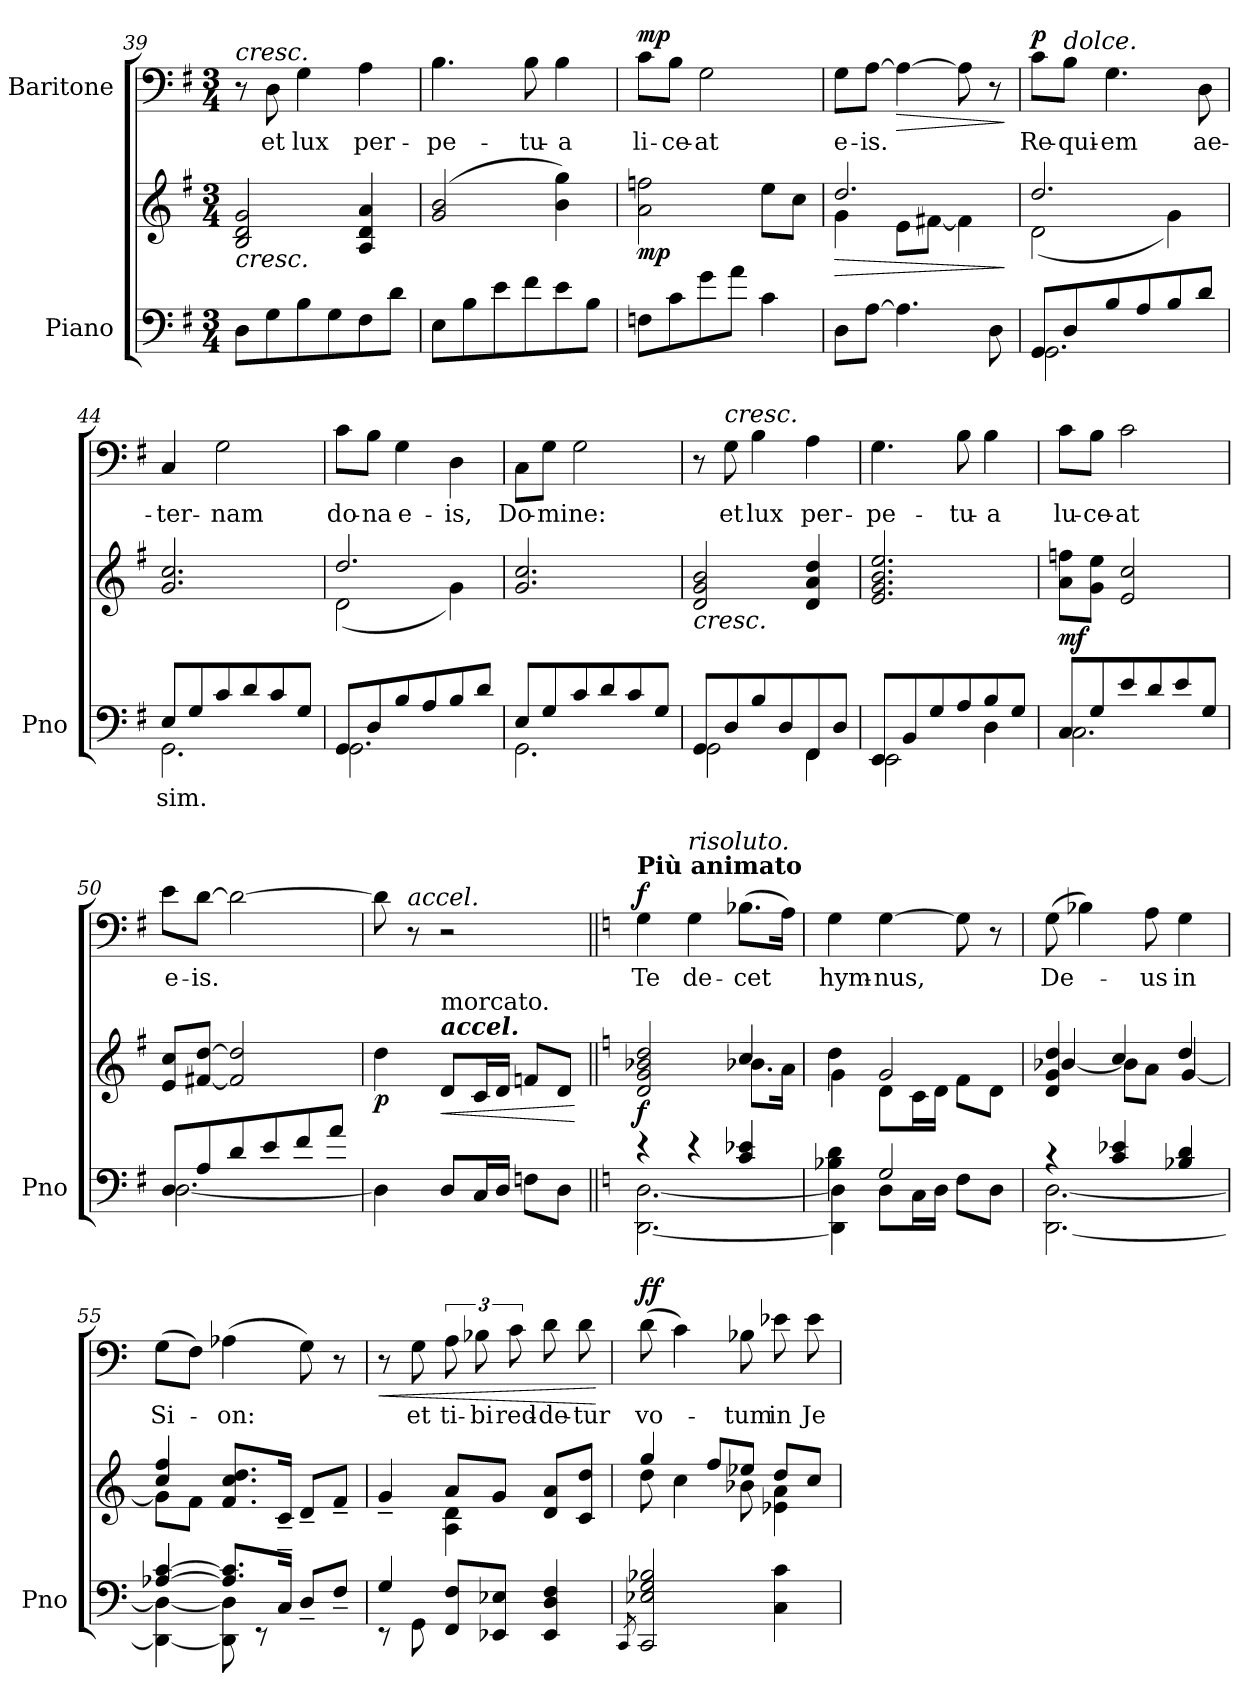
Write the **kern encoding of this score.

**kern	**text	**kern	**dynam	**kern	**text	**dynam
*part2	*part2	*part2	*part2	*part1	*part1	*part1
*staff3	*staff3	*staff2	*staff2/3	*staff1	*staff1	*staff1
*I"Piano	*	*	*	*I"Baritone	*	*
*I'Pno	*	*	*	*	*	*
*clefF4	*	*clefG2	*	*clefF4	*	*
*k[f#]	*	*k[f#]	*	*k[f#]	*	*
*M3/4	*	*M3/4	*	*M3/4	*	*
=39	=39	=39	=39	=39	=39	=39
!	!	!	!	!LO:TX:a:i:t=cresc.	!	!
!	!	!LO:TX:b:i:t=cresc.	!	!	!	!
8D\L	.	2B/ 2d/ 2g/	.	8r	.	.
!	!	!	!	!	!LO:LY:b	!
8G\	.	.	.	8D\	et	.
!	!	!	!	!	!LO:LY:b	!
8B\	.	.	.	4G\	lux	.
8G\	.	.	.	.	.	.
!	!	!	!	!	!LO:LY:b	!
8F#\	.	4A/ 4d/ 4a/	.	4A\	per-	.
8d\J	.	.	.	.	.	.
=40	=40	=40	=40	=40	=40	=40
!	!	!	!	!	!LO:LY:b	!
8E\L	.	(>2g/ 2b/	.	4.B\	-pe-	.
8B\	.	.	.	.	.	.
8e\	.	.	.	.	.	.
!	!	!	!	!	!LO:LY:b	!
8f#\	.	.	.	8B\	-tu-	.
!	!	!	!	!	!LO:LY:b	!
8e\	.	4b\ 4gg\)	.	4B\	-a	.
8B\J	.	.	.	.	.	.
=41	=41	=41	=41	=41	=41	=41
!	!	!	!LO:DY:b	!	!LO:LY:b	!LO:DY:a
8Fn\L	.	2a\ 2ffn\	mp	8c\L	li-	mp
!	!	!	!	!	!LO:LY:b	!
8c\	.	.	.	8B\J	-ce-	.
!	!	!	!	!	!LO:LY:b	!
8g\	.	.	.	2G\	-at	.
8a\J	.	.	.	.	.	.
4c\	.	8ee\L	.	.	.	.
.	.	8cc\J	.	.	.	.
=42	=42	=42	=42	=42	=42	=42
!	!	!	!LO:HP:b	!	!LO:LY:b	!
*	*	*^	*	*	*	*
8D\L	.	2.dd/	4g\	>	8G\L	e-	.
!	!	!	!	!	!	!LO:LY:b	!
[8A\J	.	.	.	.	[8A\J	-is.	.
!	!	!	!	!	!	!	!LO:HP:b
4.A\]	.	.	8e\L	.	4A\_	.	>
.	.	.	[8f#X\J	.	.	.	.
.	.	.	4f#\]	.	8A\]	.	.
8D\	.	.	.	.	8r	.	.
*	*	*v	*v	*	*	*	*
.	.	.	]	.	.	]
!!LO:LB:g=z
=43	=43	=43	=43	=43	=43	=43
*^	*	*^	*	*	*	*
!	!	!	!	!	!	!	!LO:LY:b	!LO:DY:a
8GG/L	2.GG\	.	2.dd/	(<2d\	.	8c\L	Re-	p
!	!	!	!	!	!	!LO:TX:a:i:t=dolce.	!	!
!	!	!	!	!	!	!	!LO:LY:b	!
8D/	.	.	.	.	.	8B\J	-qui-	.
!	!	!	!	!	!	!	!LO:LY:b	!
8B/	.	.	.	.	.	4.G\	-em	.
8A/	.	.	.	.	.	.	.	.
8B/	.	.	.	4g\)	.	.	.	.
!	!	!	!	!	!	!	!LO:LY:b	!
8d/J	.	.	.	.	.	8D\	ae-	.
*	*	*	*v	*v	*	*	*	*
=44	=44	=44	=44	=44	=44	=44	=44
!	!	!LO:LY:b	!	!	!	!LO:LY:b	!
8E/L	2.GG\	sim.	2.g/ 2.cc/	.	4C/	-ter-	.
8G/	.	.	.	.	.	.	.
!	!	!	!	!	!	!LO:LY:b	!
8c/	.	.	.	.	2G\	-nam	.
8d/	.	.	.	.	.	.	.
8c/	.	.	.	.	.	.	.
8G/J	.	.	.	.	.	.	.
=45	=45	=45	=45	=45	=45	=45	=45
*	*	*	*^	*	*	*	*
!	!	!	!	!	!	!	!LO:LY:b	!
8GG/L	2.GG\	.	2.dd/	(<2d\	.	8c\L	do-	.
!	!	!	!	!	!	!	!LO:LY:b	!
8D/	.	.	.	.	.	8B\J	-na	.
!	!	!	!	!	!	!	!LO:LY:b	!
8B/	.	.	.	.	.	4G\	e-	.
8A/	.	.	.	.	.	.	.	.
!	!	!	!	!	!	!	!LO:LY:b	!
8B/	.	.	.	4g\)	.	4D\	-is,	.
8d/J	.	.	.	.	.	.	.	.
*	*	*	*v	*v	*	*	*	*
=46	=46	=46	=46	=46	=46	=46	=46
!	!	!	!	!	!	!LO:LY:b	!
8E/L	2.GG\	.	2.g/ 2.cc/	.	8C\L	Do-	.
!	!	!	!	!	!	!LO:LY:b	!
8G/	.	.	.	.	8G\J	-mi	.
!	!	!	!	!	!	!LO:LY:b	!
8c/	.	.	.	.	2G\	ne:	.
8d/	.	.	.	.	.	.	.
8c/	.	.	.	.	.	.	.
8G/J	.	.	.	.	.	.	.
=47	=47	=47	=47	=47	=47	=47	=47
!	!	!	!LO:TX:b:i:t=cresc.	!	!	!	!
8GG/L	2GG\	.	2d/ 2g/ 2b/	.	8r	.	.
!	!	!	!	!	!LO:TX:a:i:t=cresc.	!	!
!	!	!	!	!	!	!LO:LY:b	!
8D/	.	.	.	.	8G\	et	.
!	!	!	!	!	!	!LO:LY:b	!
8B/	.	.	.	.	4B\	lux	.
8D/	.	.	.	.	.	.	.
!	!	!	!	!	!	!LO:LY:b	!
8FF#/	4FF#\	.	4d/ 4a/ 4dd/	.	4A\	per-	.
8D/J	.	.	.	.	.	.	.
!!LO:PB:g=z
=48	=48	=48	=48	=48	=48	=48	=48
!	!	!	!	!	!	!LO:LY:b	!
8EE/L	2EE\	.	2.e/ 2.g/ 2.b/ 2.ee/	.	4.G\	-pe-	.
8BB/	.	.	.	.	.	.	.
8G/	.	.	.	.	.	.	.
!	!	!	!	!	!	!LO:LY:b	!
8A/	.	.	.	.	8B\	-tu-	.
!	!	!	!	!	!	!LO:LY:b	!
8B/	4D\	.	.	.	4B\	-a	.
8G/J	.	.	.	.	.	.	.
=49	=49	=49	=49	=49	=49	=49	=49
!	!	!	!	!LO:DY:b	!	!LO:LY:b	!
8C/L	2.C\	.	8a\ 8ffn\L	mf	8c\L	lu-	.
!	!	!	!	!	!	!LO:LY:b	!
8G/	.	.	8g\ 8ee\J	.	8B\J	-ce-	.
!	!	!	!	!	!	!LO:LY:b	!
8e/	.	.	2e/ 2cc/	.	2c\	-at	.
8d/	.	.	.	.	.	.	.
8e/	.	.	.	.	.	.	.
8G/J	.	.	.	.	.	.	.
=50	=50	=50	=50	=50	=50	=50	=50
!	!	!	!	!	!	!LO:LY:b	!
8D/L	[2.D\	.	8e/ 8cc/L	.	8e\L	e-	.
!	!	!	!	!	!	!LO:LY:b	!
8A/	.	.	[8f#X/ [8dd/J	.	[8d\J	-is.	.
8d/	.	.	2f#/] 2dd/]	.	2d\_	.	.
8e/	.	.	.	.	.	.	.
8f#/	.	.	.	.	.	.	.
8a/J	.	.	.	.	.	.	.
*v	*v	*	*	*	*	*	*
=51	=51	=51	=51	=51	=51	=51
!	!	!	!LO:DY:b	!	!	!
4D\]	.	4dd\	p	8d\]	.	.
!	!	!	!	!LO:TX:a:i:t=accel.	!	!
.	.	.	.	8r	.	.
!	!	!LO:TX:a:Bi:t=accel.	!	!	!	!
!	!	!LO:TX:a:t=morcato.	!	!	!	!
!	!	!	!LO:HP:b	!	!	!
8D/L	.	8d/L	<	2r	.	.
16C/L	.	16c/L	.	.	.	.
16D/JJ	.	16d/JJ	.	.	.	.
8Fn\L	.	8fn/L	.	.	.	.
8D\J	.	8d/J	.	.	.	.
.	.	.	[	.	.	.
=52||	=52||	=52||	=52||	=52||	=52||	=52||
*k[]	*	*k[]	*	*k[]	*	*
*	*	*	*	*MM76	*	*
*^	*	*^	*	*	*	*
!	!	!	!	!	!	!LO:TX:a:B:t=Più animato	!	!
!	!	!	!	!	!LO:DY:b	!	!LO:LY:b	!LO:DY:a
4r	[2.DD\ [2.D\	.	2d/ 2g/ 2b-X/ 2dd/	2ryy	f	4G\	Te	f
!	!	!	!	!	!	!LO:TX:a:i:t=risoluto.	!	!
!	!	!	!	!	!	!	!LO:LY:b	!
4r	.	.	.	.	.	4G\	de-	.
!	!	!	!	!	!	!	!LO:LY:b	!
4c/ 4e-X/	.	.	4cc/	8.b-X\L	.	(>8.B-X\L	-cet	.
.	.	.	.	16a\Jk	.	16A\Jk)	.	.
!!LO:LB:g=z
=53	=53	=53	=53	=53	=53	=53	=53	=53
!	!	!	!	!	!	!	!LO:LY:b	!
4B-X\ 4d\	4DD\] 4D\]	.	4dd\	4g\	.	4G\	hym-	.
!	!	!	!	!	!	!	!LO:LY:b	!
2G/	8D\L	.	2g/	8d\L	.	[4G\	-nus,	.
.	16C\L	.	.	16c\L	.	.	.	.
.	16D\JJ	.	.	16d\JJ	.	.	.	.
.	8F\L	.	.	8f\L	.	8G\]	.	.
.	8D\J	.	.	8d\J	.	8r	.	.
=54	=54	=54	=54	=54	=54	=54	=54	=54
!	!	!	!	!	!	!	!LO:LY:b	!
4r	[2.DD\ [2.D\	.	4d/ 4g/ 4dd/	[4b-X/	.	(>8G\	De-	.
.	.	.	.	.	.	4B-X\)	.	.
4c/ 4e-X/	.	.	4cc/	8b-\L]	.	.	.	.
!	!	!	!	!	!	!	!LO:LY:b	!
.	.	.	.	8a\J	.	8A\	-us	.
!	!	!	!	!	!	!	!LO:LY:b	!
4B-X/ 4d/	.	.	4dd/	[4g/	.	4G\	in	.
=55	=55	=55	=55	=55	=55	=55	=55	=55
!	!	!	!	!	!	!	!LO:LY:b	!
[4A-X/ [4c/	4DD\_ 4D\_	.	4cc/ 4ff/	8g\L]	.	(>8G\L	Si-	.
.	.	.	.	(<8f\J	.	8F\J)	.	.
!	!	!	!	!	!	!	!LO:LY:b	!
8.A-/] 8.c/]L	8DD\] 8D\]	.	(8.f/ 8.cc/ 8.dd/L	2ryy	.	(>4A-X\	-on:	.
.	8r	.	.	.	.	.	.	.
16C~/Jk	.	.	16c~/Jk	.	.	.	.	.
8D~/L	4ryy	.	8d~/L	.	.	8G\)	.	.
8F~/J	.	.	8f~/J	.	.	8r	.	.
=56	=56	=56	=56	=56	=56	=56	=56	=56
!	!	!	!	!	!	!	!	!LO:HP:b
4G/	8r	.	4g~/	4ryy	.	8r	.	<
!	!	!	!	!	!	!	!LO:LY:b	!
.	8GG\	.	.	.	.	8G\	et	.
!	!	!	!	!	!	!	!LO:LY:b	!
8FF/ 8F/L	2ryy	.	8a/L	4A\ 4d\	.	12A\	ti-	.
!	!	!	!	!	!	!	!LO:LY:b	!
.	.	.	.	.	.	12B-X\	-bi	.
8EE-X/ 8E-X/J	.	.	8g/J	.	.	.	.	.
!	!	!	!	!	!	!	!LO:LY:b	!
.	.	.	.	.	.	12c\	red-	.
!	!	!	!	!	!	!	!LO:LY:b	!
4EE-/ 4D/ 4F/	.	.	8d/ 8a/L	4ryy	.	8d\	-de-	.
!	!	!	!	!	!	!	!LO:LY:b	!
.	.	.	8c/ 8dd/J	.	.	8d\	-tur	.
*v	*v	*	*	*	*	*	*	*
*	*	*v	*v	*	*	*	*
.	.	.	.	.	.	[
=57	=57	=57	=57	=57	=57	=57
8qCC/	.	.	.	.	.	.
*	*	*^	*	*	*	*
!	!	!	!	!	!	!LO:LY:b	!LO:DY:a
2CC/ 2E-X/ 2G/ 2B-X/)	.	4gg/	8dd\	.	(>8d\	vo-	ff
.	.	.	4cc\	.	4c\)	.	.
.	.	8ff/L	.	.	.	.	.
!	!	!	!	!	!	!LO:LY:b	!
.	.	8ee-X/J	8b-X\	.	8B-X\	-tum	.
!	!	!	!	!	!	!LO:LY:b	!
4C\ 4c\	.	8dd/L	4e-X\ 4a\	.	8e-X\	in	.
!	!	!	!	!	!	!LO:LY:b	!
.	.	8cc/J	.	.	8e-\	Je-	.
*	*	*v	*v	*	*	*	*
=	=	=	=	=	=	=
*-	*-	*-	*-	*-	*-	*-
